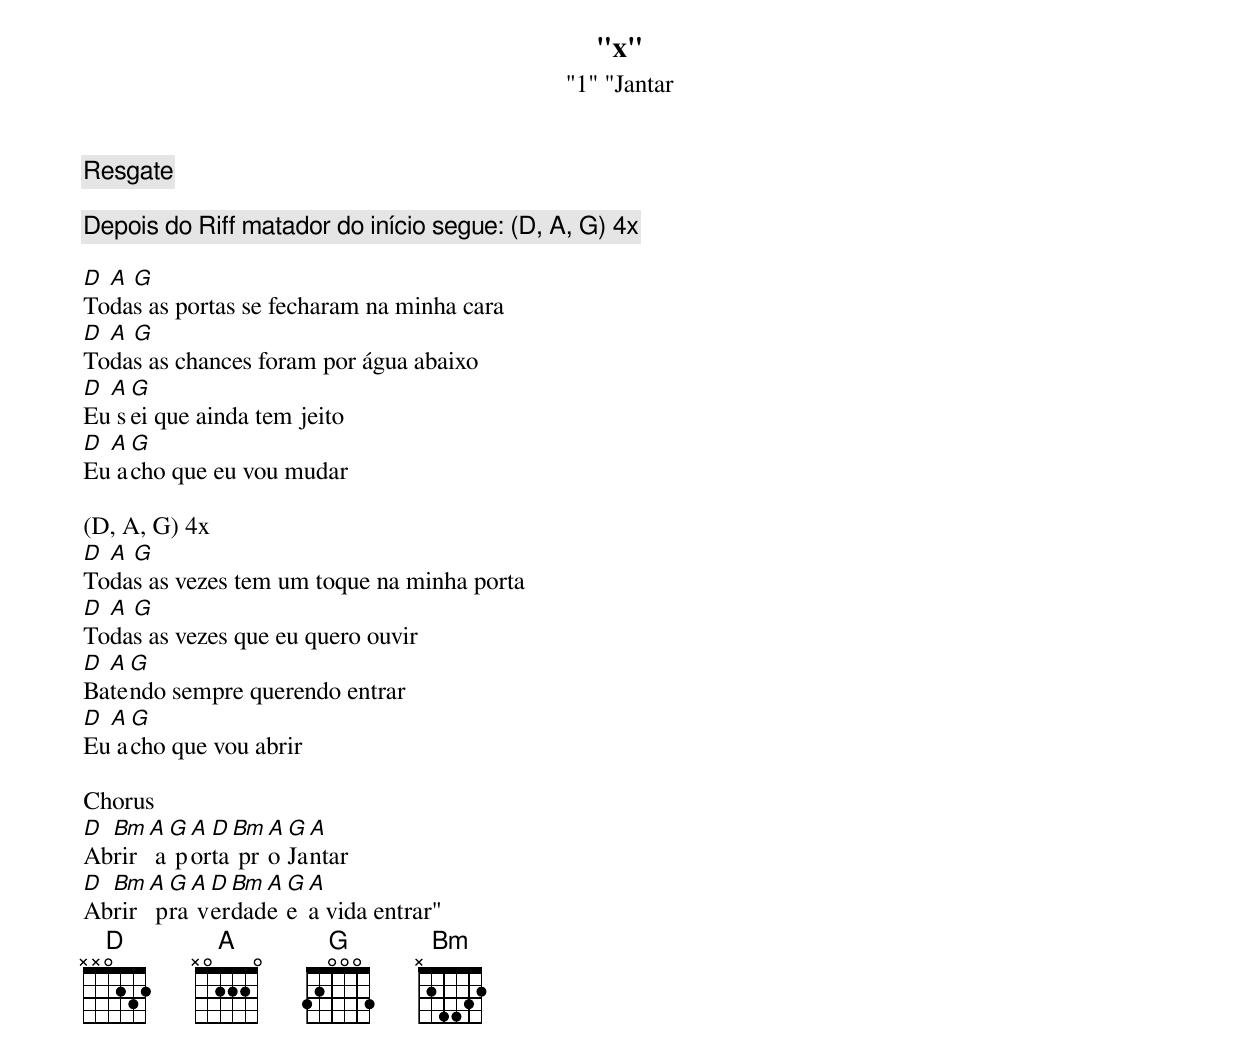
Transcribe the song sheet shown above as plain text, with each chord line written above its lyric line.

"x"
"1" "Jantar
Resgate

Depois do Riff matador do início segue: (D, A, G) 4x

D A G
Todas as portas se fecharam na minha cara
D A G
Todas as chances foram por água abaixo
D A G
Eu sei que ainda tem jeito
D A G
Eu acho que eu vou mudar

(D, A, G) 4x
D A G
Todas as vezes tem um toque na minha porta
D A G
Todas as vezes que eu quero ouvir
D A G
Batendo sempre querendo entrar
D A G
Eu acho que vou abrir

Chorus
D Bm A G A D Bm A G A
Abrir a porta pro Jantar
D Bm A G A D Bm A G A
Abrir pra verdade e a vida entrar"
